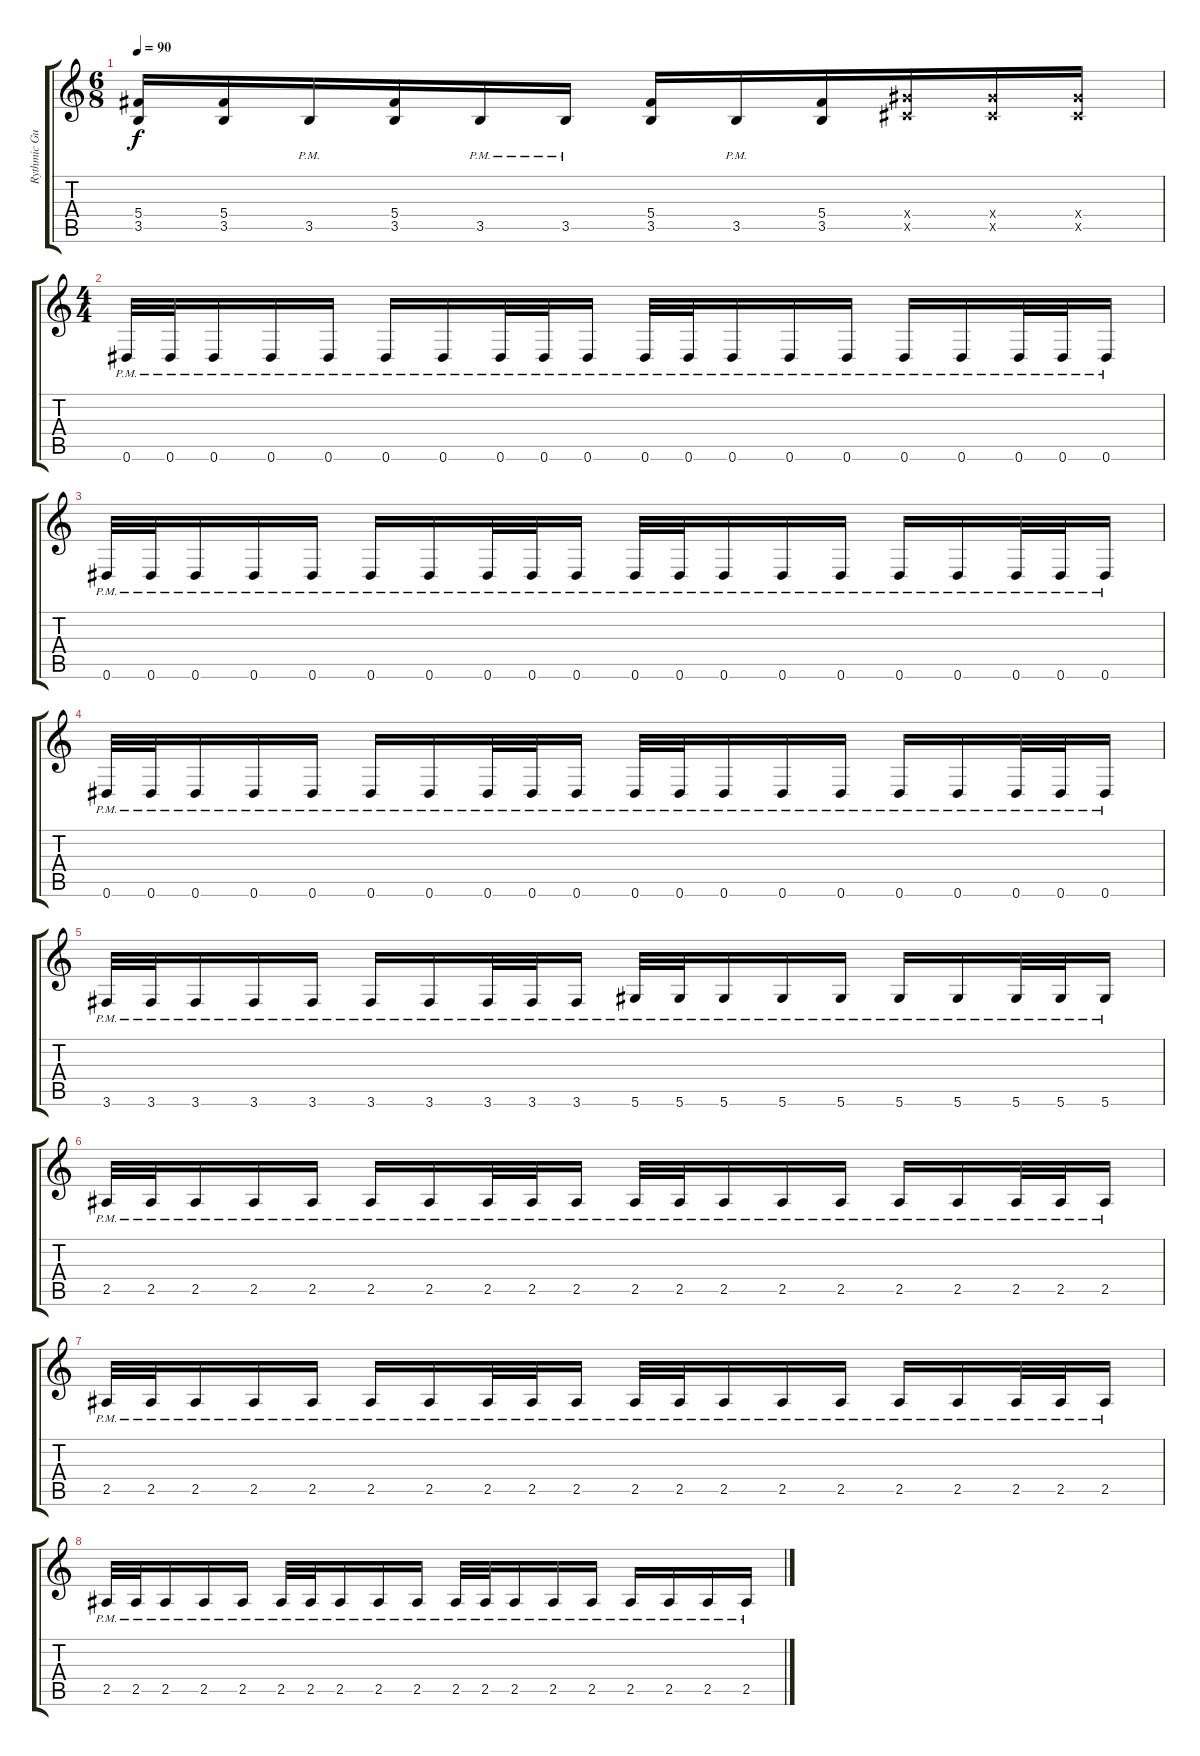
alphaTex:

\track ("Rythmic Guit" "Rythmic Gu") {instrument acousticguitarsteel}
\staff {score tabs}
\tuning (Eb4 Bb3 Gb3 Db3 Ab2 Eb2) {hide}
\ts (6 8)
\tempo 90
\clef g2
\ks c
(5.4 3.5).16{dy f} (5.4 3.5).16 3.5{pm}.16 (5.4 3.5).16 3.5{pm}.16 3.5{pm}.16 (5.4 3.5).16 3.5{pm}.16 (5.4 3.5).16 (7.4{x} 5.5{x}).16 (7.4{x} 5.5{x}).16 (7.4{x} 5.5{x}).16 |
\ts (4 4)
0.6{pm}.32 0.6{pm}.32 0.6{pm}.16 0.6{pm}.16 0.6{pm}.16 0.6{pm}.16 0.6{pm}.16 0.6{pm}.32 0.6{pm}.32 0.6{pm}.16 0.6{pm}.32 0.6{pm}.32 0.6{pm}.16 0.6{pm}.16 0.6{pm}.16 0.6{pm}.16 0.6{pm}.16 0.6{pm}.32 0.6{pm}.32 0.6{pm}.16 |
0.6{pm}.32 0.6{pm}.32 0.6{pm}.16 0.6{pm}.16 0.6{pm}.16 0.6{pm}.16 0.6{pm}.16 0.6{pm}.32 0.6{pm}.32 0.6{pm}.16 0.6{pm}.32 0.6{pm}.32 0.6{pm}.16 0.6{pm}.16 0.6{pm}.16 0.6{pm}.16 0.6{pm}.16 0.6{pm}.32 0.6{pm}.32 0.6{pm}.16 |
0.6{pm}.32 0.6{pm}.32 0.6{pm}.16 0.6{pm}.16 0.6{pm}.16 0.6{pm}.16 0.6{pm}.16 0.6{pm}.32 0.6{pm}.32 0.6{pm}.16 0.6{pm}.32 0.6{pm}.32 0.6{pm}.16 0.6{pm}.16 0.6{pm}.16 0.6{pm}.16 0.6{pm}.16 0.6{pm}.32 0.6{pm}.32 0.6{pm}.16 |
3.6{pm}.32 3.6{pm}.32 3.6{pm}.16 3.6{pm}.16 3.6{pm}.16 3.6{pm}.16 3.6{pm}.16 3.6{pm}.32 3.6{pm}.32 3.6{pm}.16 5.6{pm}.32 5.6{pm}.32 5.6{pm}.16 5.6{pm}.16 5.6{pm}.16 5.6{pm}.16 5.6{pm}.16 5.6{pm}.32 5.6{pm}.32 5.6{pm}.16 |
2.5{pm}.32 2.5{pm}.32 2.5{pm}.16 2.5{pm}.16 2.5{pm}.16 2.5{pm}.16 2.5{pm}.16 2.5{pm}.32 2.5{pm}.32 2.5{pm}.16 2.5{pm}.32 2.5{pm}.32 2.5{pm}.16 2.5{pm}.16 2.5{pm}.16 2.5{pm}.16 2.5{pm}.16 2.5{pm}.32 2.5{pm}.32 2.5{pm}.16 |
2.5{pm}.32 2.5{pm}.32 2.5{pm}.16 2.5{pm}.16 2.5{pm}.16 2.5{pm}.16 2.5{pm}.16 2.5{pm}.32 2.5{pm}.32 2.5{pm}.16 2.5{pm}.32 2.5{pm}.32 2.5{pm}.16 2.5{pm}.16 2.5{pm}.16 2.5{pm}.16 2.5{pm}.16 2.5{pm}.32 2.5{pm}.32 2.5{pm}.16 |
2.5{pm}.32 2.5{pm}.32 2.5{pm}.16 2.5{pm}.16 2.5{pm}.16 2.5{pm}.32 2.5{pm}.32 2.5{pm}.16 2.5{pm}.16 2.5{pm}.16 2.5{pm}.32 2.5{pm}.32 2.5{pm}.16 2.5{pm}.16 2.5{pm}.16 2.5{pm}.16 2.5{pm}.16 2.5{pm}.16 2.5{pm}.16
